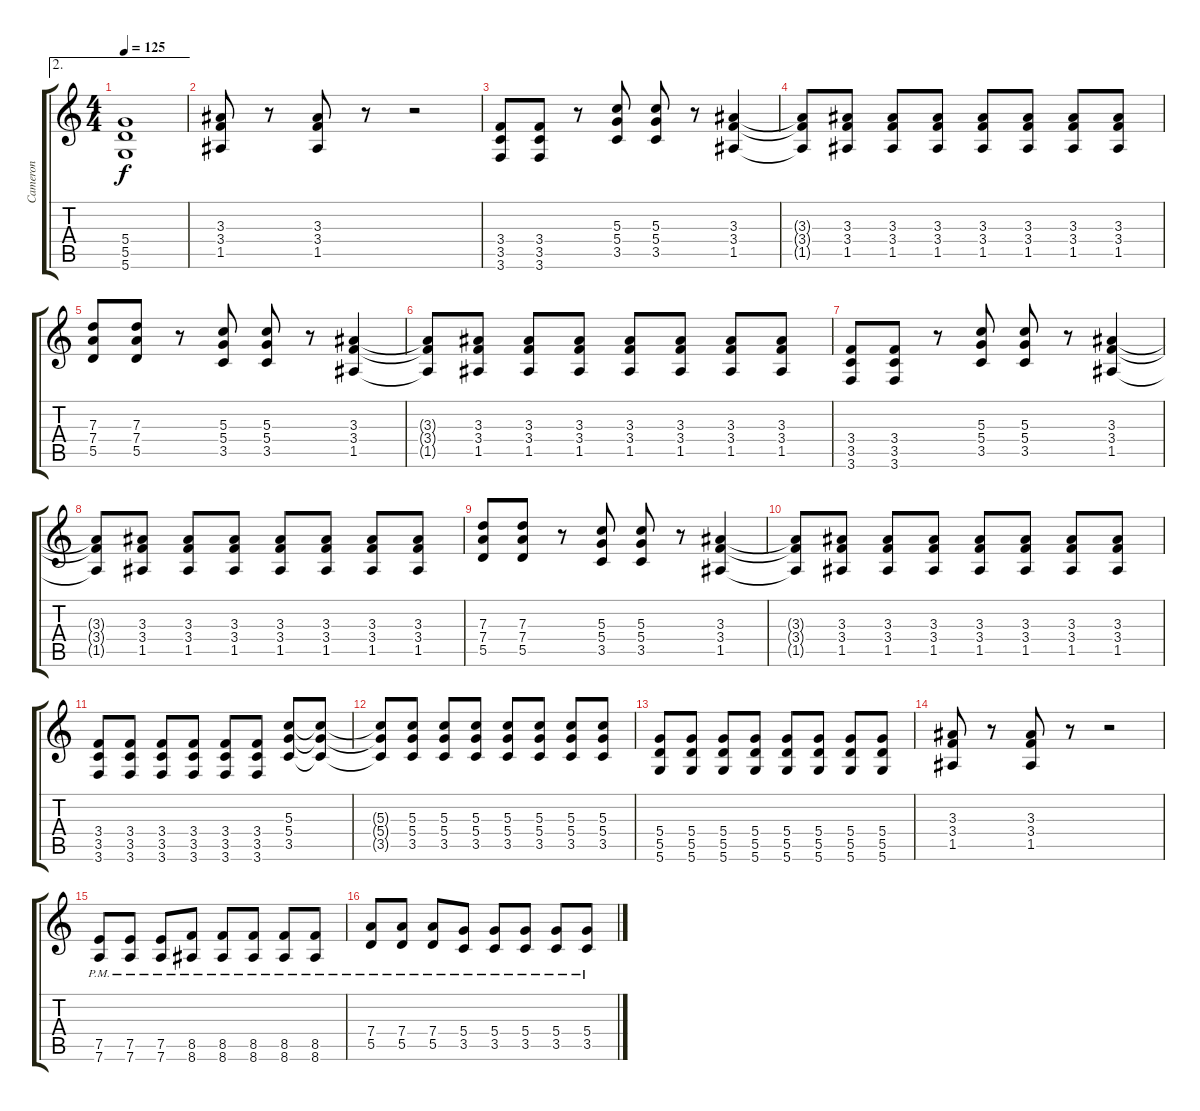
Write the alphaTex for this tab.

\track ("Cameron" "Cameron") {instrument overdrivenguitar}
\staff {score tabs}
\tuning (E4 B3 G3 D3 A2 D2) {hide}
\ae 2
\ts (4 4)
\tempo 125
\clef g2
\ks c
(5.4 5.5 5.6).1{dy f} |
(3.3 3.4 1.5).8 r.8 (3.3 3.4 1.5).8 r.8 r.2 |
(3.4 3.5 3.6).8 (3.4 3.5 3.6).8 r.8 (5.3 5.4 3.5).8 (5.3 5.4 3.5).8 r.8 (3.3 3.4 1.5).4 |
(3.3{t} 3.4{t} 1.5{t}).8 (3.3 3.4 1.5).8 (3.3 3.4 1.5).8 (3.3 3.4 1.5).8 (3.3 3.4 1.5).8 (3.3 3.4 1.5).8 (3.3 3.4 1.5).8 (3.3 3.4 1.5).8 |
(7.3 7.4 5.5).8 (7.3 7.4 5.5).8 r.8 (5.3 5.4 3.5).8 (5.3 5.4 3.5).8 r.8 (3.3 3.4 1.5).4 |
(3.3{t} 3.4{t} 1.5{t}).8 (3.3 3.4 1.5).8 (3.3 3.4 1.5).8 (3.3 3.4 1.5).8 (3.3 3.4 1.5).8 (3.3 3.4 1.5).8 (3.3 3.4 1.5).8 (3.3 3.4 1.5).8 |
(3.4 3.5 3.6).8 (3.4 3.5 3.6).8 r.8 (5.3 5.4 3.5).8 (5.3 5.4 3.5).8 r.8 (3.3 3.4 1.5).4 |
(3.3{t} 3.4{t} 1.5{t}).8 (3.3 3.4 1.5).8 (3.3 3.4 1.5).8 (3.3 3.4 1.5).8 (3.3 3.4 1.5).8 (3.3 3.4 1.5).8 (3.3 3.4 1.5).8 (3.3 3.4 1.5).8 |
(7.3 7.4 5.5).8 (7.3 7.4 5.5).8 r.8 (5.3 5.4 3.5).8 (5.3 5.4 3.5).8 r.8 (3.3 3.4 1.5).4 |
(3.3{t} 3.4{t} 1.5{t}).8 (3.3 3.4 1.5).8 (3.3 3.4 1.5).8 (3.3 3.4 1.5).8 (3.3 3.4 1.5).8 (3.3 3.4 1.5).8 (3.3 3.4 1.5).8 (3.3 3.4 1.5).8 |
(3.4 3.5 3.6).8 (3.4 3.5 3.6).8 (3.4 3.5 3.6).8 (3.4 3.5 3.6).8 (3.4 3.5 3.6).8 (3.4 3.5 3.6).8 (5.3 5.4 3.5).8 (5.3{t} 5.4{t} 3.5{t}).8 |
(5.3{t} 5.4{t} 3.5{t}).8 (5.3 5.4 3.5).8 (5.3 5.4 3.5).8 (5.3 5.4 3.5).8 (5.3 5.4 3.5).8 (5.3 5.4 3.5).8 (5.3 5.4 3.5).8 (5.3 5.4 3.5).8 |
(5.4 5.5 5.6).8 (5.4 5.5 5.6).8 (5.4 5.5 5.6).8 (5.4 5.5 5.6).8 (5.4 5.5 5.6).8 (5.4 5.5 5.6).8 (5.4 5.5 5.6).8 (5.4 5.5 5.6).8 |
(3.3 3.4 1.5).8 r.8 (3.3 3.4 1.5).8 r.8 r.2 |
(7.5{pm} 7.6{pm}).8{instrument overdrivenguitar} (7.5{pm} 7.6{pm}).8 (7.5{pm} 7.6{pm}).8 (8.5{pm} 8.6{pm}).8 (8.5{pm} 8.6{pm}).8 (8.5{pm} 8.6{pm}).8 (8.5{pm} 8.6{pm}).8 (8.5{pm} 8.6{pm}).8 |
(7.4{pm} 5.5{pm}).8 (7.4{pm} 5.5{pm}).8 (7.4{pm} 5.5{pm}).8 (5.4{pm} 3.5{pm}).8 (5.4{pm} 3.5{pm}).8 (5.4{pm} 3.5{pm}).8 (5.4{pm} 3.5{pm}).8 (5.4{pm} 3.5{pm}).8
